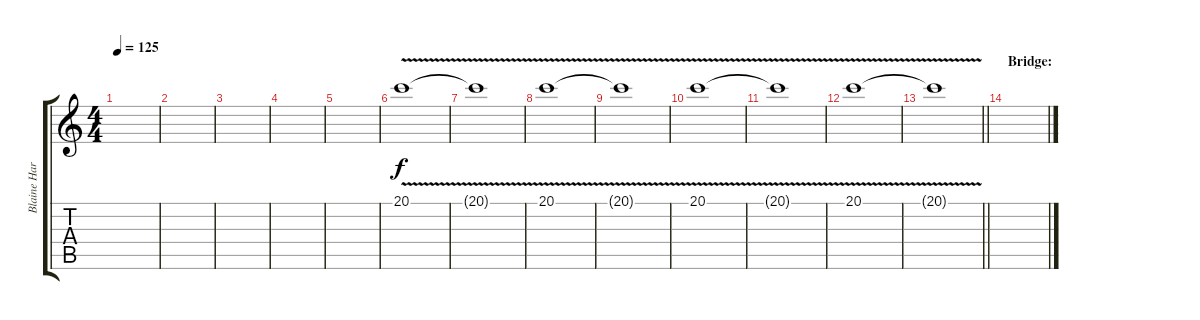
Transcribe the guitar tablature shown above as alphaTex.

\track ("Blaine Harrison (Keyboard 5)" "Blaine Har") {instrument flute bank 255}
\staff {score tabs}
\tuning (E4 B3 G3 D3 A2 E2) {hide}
\ts (4 4)
\tempo 125
\clef g2
\ks c
|
|
|
|
|
20.1{v}.1 |
20.1{t}.1{volume 0} |
20.1{v}.1{volume 8} |
20.1{t}.1{volume 0} |
20.1{v}.1{volume 8} |
20.1{t}.1{volume 0} |
20.1{v}.1{volume 8} |
\barLineRight lightlight
20.1{t}.1{volume 0} |
\section ("" "Bridge:")
